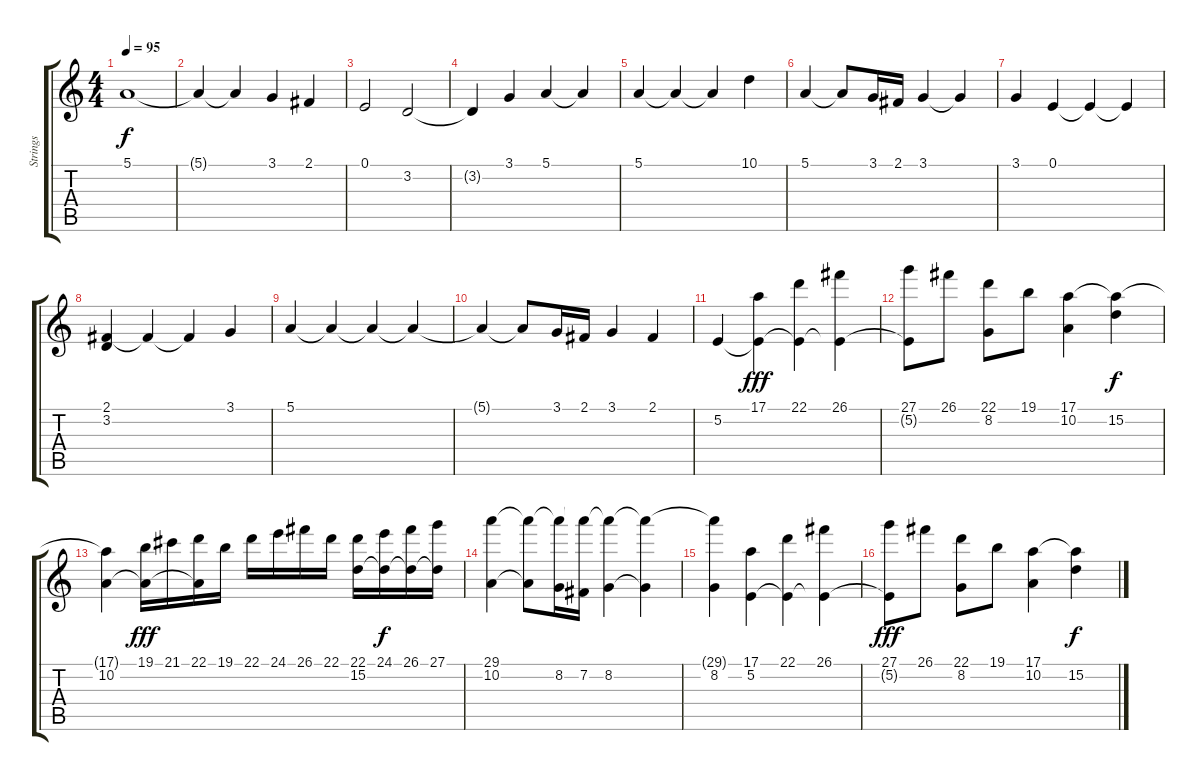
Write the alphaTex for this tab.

\track ("Strings" "Strings") {instrument tremolostrings}
\staff {score tabs}
\tuning (E4 B3 G3 D3 A2 E2) {hide}
\ts (4 4)
\tempo 95
\clef g2
\ks c
5.1.1{dy f} |
5.1{t}.4 5.1{t}.4 3.1.4 2.1.4 |
0.1.2 3.2.2 |
3.2{t}.4 3.1.4 5.1.4 5.1{t}.4 |
5.1.4 5.1{t}.4 5.1{t}.4 10.1.4 |
5.1.4 5.1{t}.8 3.1.16 2.1.16 3.1.4 3.1{t}.4 |
3.1.4 0.1.4 0.1{t}.4 0.1{t}.4 |
(2.1 3.2).4 2.1{t}.4 2.1{t}.4 3.1.4 |
5.1.4 5.1{t}.4 5.1{t}.4 5.1{t}.4 |
5.1{t}.4 5.1{t}.8 3.1.16 2.1.16 3.1.4 2.1.4 |
5.2.4 (17.1 5.2{t}).4{dy fff} (22.1 5.2{t}).4 (26.1 5.2{t}).4 |
(27.1 5.2{t}).8 26.1.8 (22.1 8.2).8 19.1.8 (17.1 10.2).4 (17.1{t} 15.2).4{dy f} |
(17.1{t} 10.2).4 (19.1 10.2{t}).16{dy fff} 21.1.16 (22.1 10.2{t}).16 19.1.16 22.1.16 24.1.16 26.1.16 22.1.16 (22.1 15.2).16 (24.1 15.2{t}).16{dy f} (26.1 15.2{t}).16 (27.1 15.2{t}).16 |
(29.1 10.2).4 (29.1{t} 10.2{t}).8 (29.1{t} 8.2).16 (29.1{t} 7.2).16 (29.1{t} 8.2).4 (29.1{t} 8.2{t}).4 |
(29.1{t} 8.2).4 (17.1 5.2).4 (22.1 5.2{t}).4 (26.1 5.2{t}).4 |
(27.1 5.2{t}).8{dy fff} 26.1.8 (22.1 8.2).8 19.1.8 (17.1 10.2).4 (17.1{t} 15.2).4{dy f}
